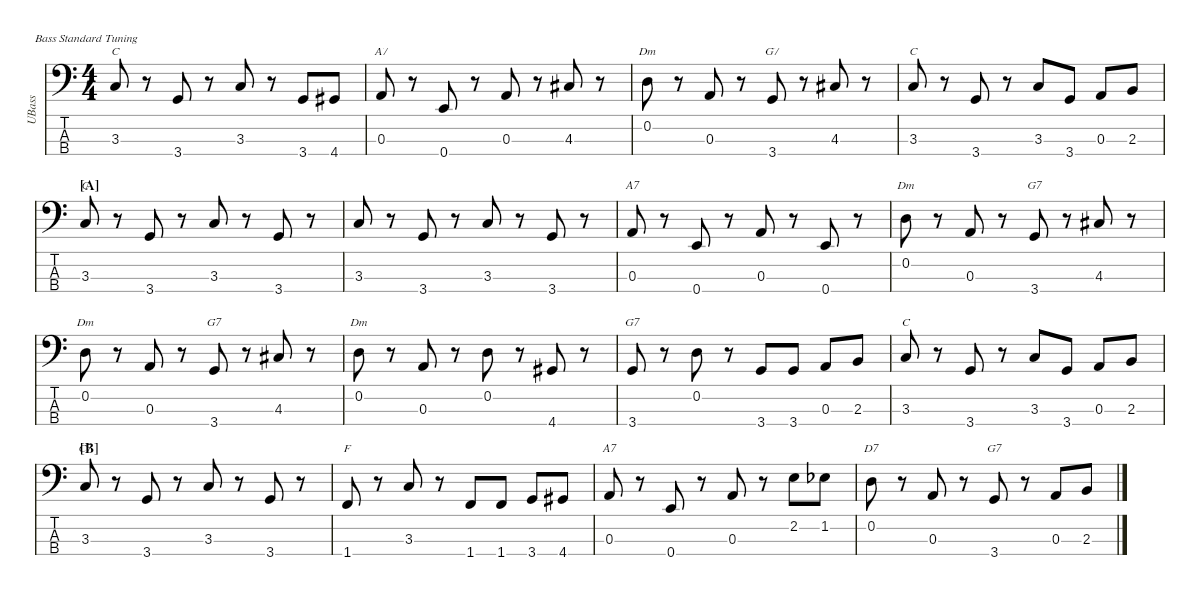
\defaultSystemsLayout 4
\hideDynamics
\bracketExtendMode nobrackets
\otherSystemsTrackNameOrientation horizontal
\defaultBarNumberDisplay Hide
\track ("Acoustic Bass" "UBass") {instrument acousticbass}
\staff {score tabs}
\tuning (G2 D2 A1 E1)
\chord ("C" x x 3 x) {showdiagram false showfingering false}
\chord ("A7" x x 0 x) {showdiagram false showfingering false}
\chord ("G7" x x x 3) {showdiagram false showfingering false}
\chord ("C7" x x 3 x) {showdiagram false showfingering false}
\chord ("F" x x x 1) {showdiagram false showfingering false}
\chord ("D7" x 0 x x) {showdiagram false showfingering false}
\chord ("Dm" x 0 x x) {showdiagram false showfingering false}
\ts (4 4)
\tempo (100 hide)
\clef f4
\ks c
3.3.8{ch "C" dy mf} r.8 3.4.8 r.8 3.3.8 r.8 3.4.8 4.4{acc #}.8 |
0.3.8{ch "A7"} r.8 0.4.8 r.8 0.3.8 r.8 4.3{acc #}.8 r.8 |
0.2.8{ch "Dm"} r.8 0.3.8 r.8 3.4.8{ch "G7"} r.8 4.3{acc #}.8 r.8 |
3.3.8{ch "C"} r.8 3.4.8 r.8 3.3.8 3.4.8 0.3.8 2.3.8 |
\section ("A" "")
3.3.8{ch "C"} r.8 3.4.8 r.8 3.3.8 r.8 3.4.8 r.8 |
3.3.8 r.8 3.4.8 r.8 3.3.8 r.8 3.4.8 r.8 |
0.3.8{ch "A7"} r.8 0.4.8 r.8 0.3.8 r.8 0.4.8 r.8 |
0.2.8{ch "Dm"} r.8 0.3.8 r.8 3.4.8{ch "G7"} r.8 4.3{acc #}.8 r.8 |
0.2.8{ch "Dm"} r.8 0.3.8 r.8 3.4.8{ch "G7"} r.8 4.3{acc #}.8 r.8 |
0.2.8{ch "Dm"} r.8 0.3.8 r.8 0.2.8 r.8 4.4{acc #}.8 r.8 |
3.4.8{ch "G7"} r.8 0.2.8 r.8 3.4.8 3.4.8 0.3.8 2.3.8 |
3.3.8{ch "C"} r.8 3.4.8 r.8 3.3.8 3.4.8 0.3.8 2.3.8 |
\section ("B" "")
3.3.8{ch "C7"} r.8 3.4.8 r.8 3.3.8 r.8 3.4.8 r.8 |
1.4.8{ch "F"} r.8 3.3.8 r.8 1.4.8 1.4.8 3.4.8 4.4{acc #}.8 |
0.3.8{ch "A7"} r.8 0.4.8 r.8 0.3.8 r.8 2.2.8 1.2{acc b}.8 |
0.2.8{ch "D7"} r.8 0.3.8 r.8 3.4.8{ch "G7"} r.8 0.3.8 2.3.8
